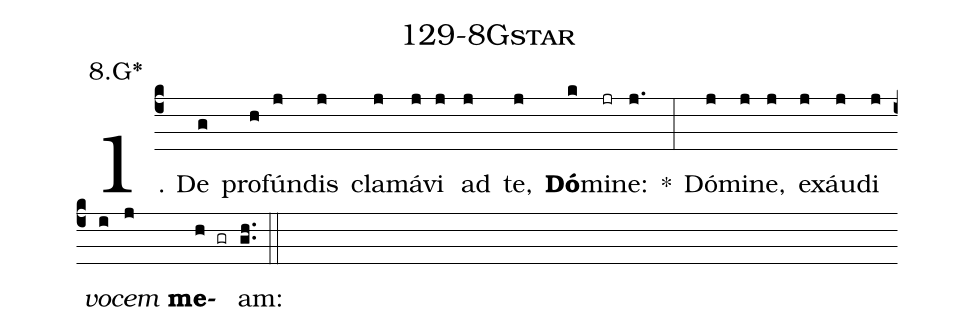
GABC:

name: 129-8Gstar;
annotation: 8.G*;
%%
(c4)1. De(g) pro(h)fún(j)dis(j) cla(j)má(j)vi(j) ad(j) te,(j) <b>Dó</b>(k)mi(jr)ne:(j.) *(:) Dó(j)mi(j)ne,(j) ex(j)áu(j)di(j) <i>vo</i>(i)<i>cem</i>(j) <b>me</b>(h gr)am:(gh..) (::)
